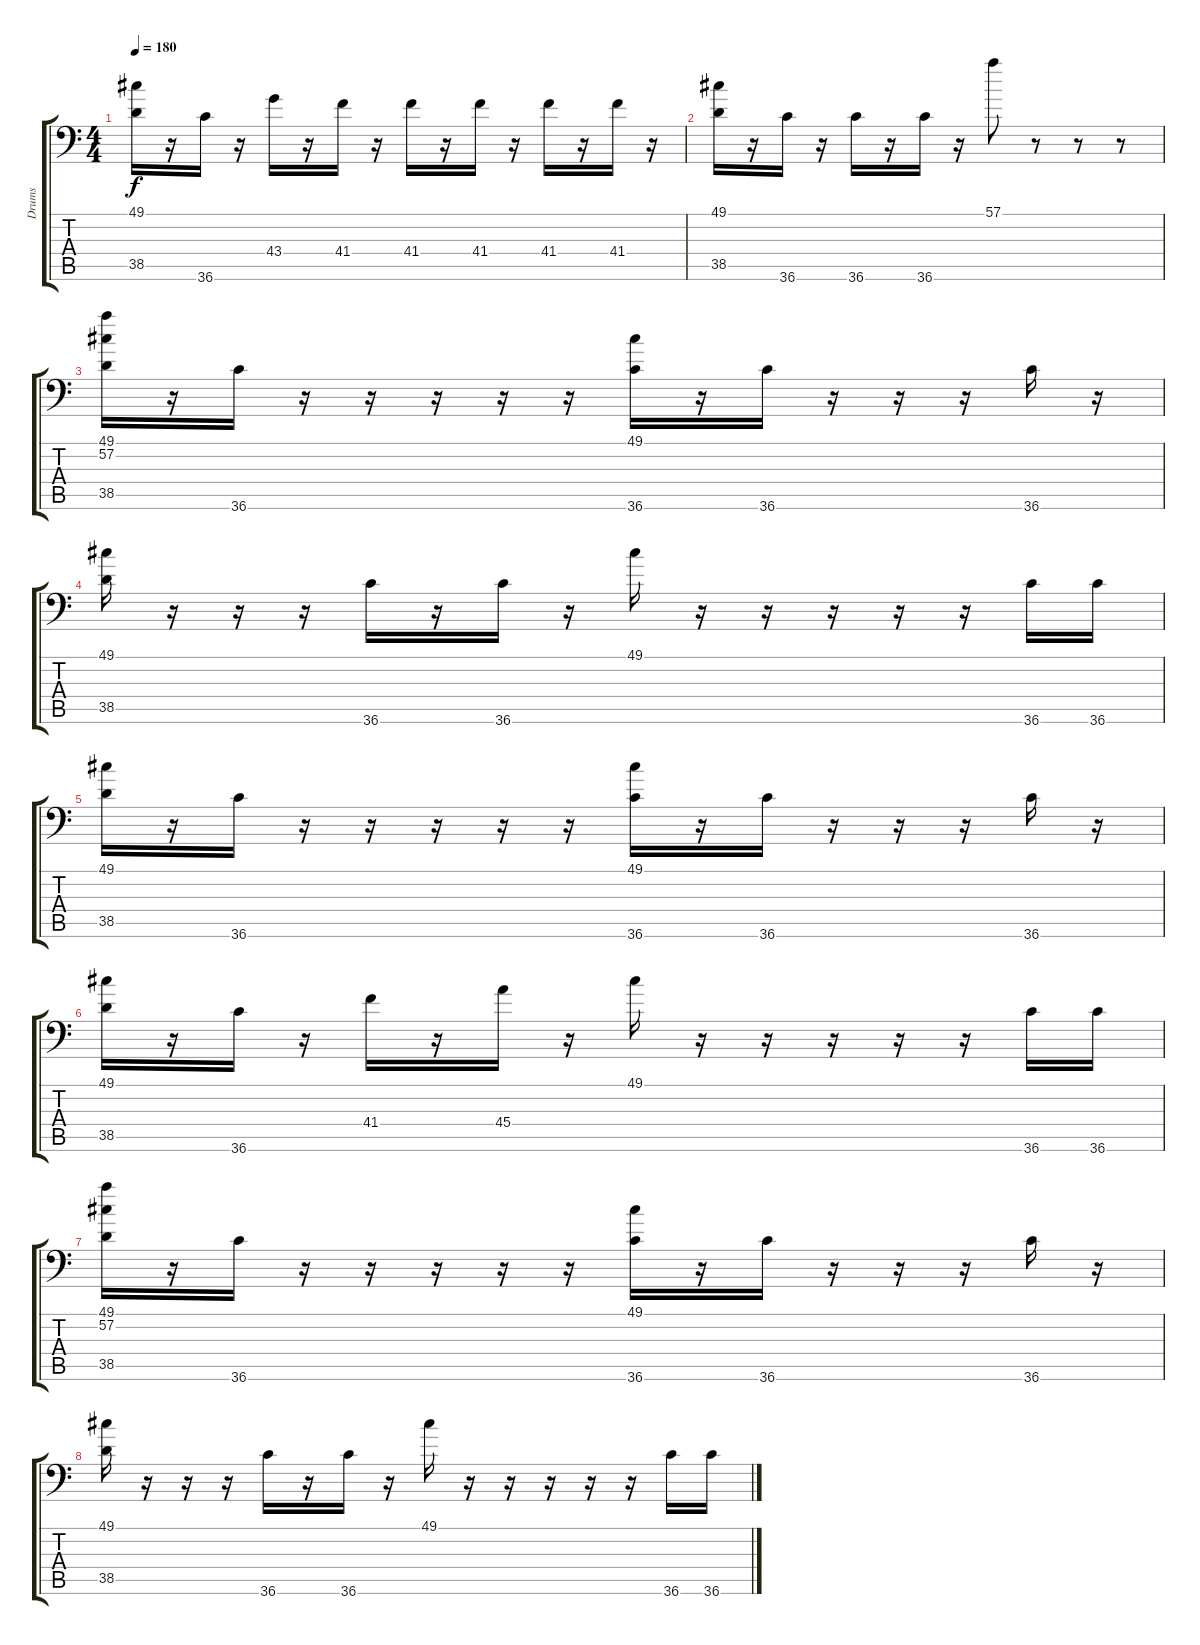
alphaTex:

\track ("Drums" "Drums") {instrument acousticgrandpiano}
\staff {score tabs}
\tuning (C-1 C-1 C-1 C-1 C-1 C-1) {hide}
\ts (4 4)
\tempo 180
\clef f4
\ks c
(49.1 38.5).16{dy f} r.16 36.6.16 r.16 43.4.16 r.16 41.4.16 r.16 41.4.16 r.16 41.4.16 r.16 41.4.16 r.16 41.4.16 r.16 |
(49.1 38.5).16 r.16 36.6.16 r.16 36.6.16 r.16 36.6.16 r.16 57.1.8 r.8 r.8 r.8 |
(49.1 57.2 38.5).16 r.16 36.6.16 r.16 r.16 r.16 r.16 r.16 (49.1 36.6).16 r.16 36.6.16 r.16 r.16 r.16 36.6.16 r.16 |
(49.1 38.5).16 r.16 r.16 r.16 36.6.16 r.16 36.6.16 r.16 49.1.16 r.16 r.16 r.16 r.16 r.16 36.6.16 36.6.16 |
(49.1 38.5).16 r.16 36.6.16 r.16 r.16 r.16 r.16 r.16 (49.1 36.6).16 r.16 36.6.16 r.16 r.16 r.16 36.6.16 r.16 |
(49.1 38.5).16 r.16 36.6.16 r.16 41.4.16 r.16 45.4.16 r.16 49.1.16 r.16 r.16 r.16 r.16 r.16 36.6.16 36.6.16 |
(49.1 57.2 38.5).16 r.16 36.6.16 r.16 r.16 r.16 r.16 r.16 (49.1 36.6).16 r.16 36.6.16 r.16 r.16 r.16 36.6.16 r.16 |
(49.1 38.5).16 r.16 r.16 r.16 36.6.16 r.16 36.6.16 r.16 49.1.16 r.16 r.16 r.16 r.16 r.16 36.6.16 36.6.16
